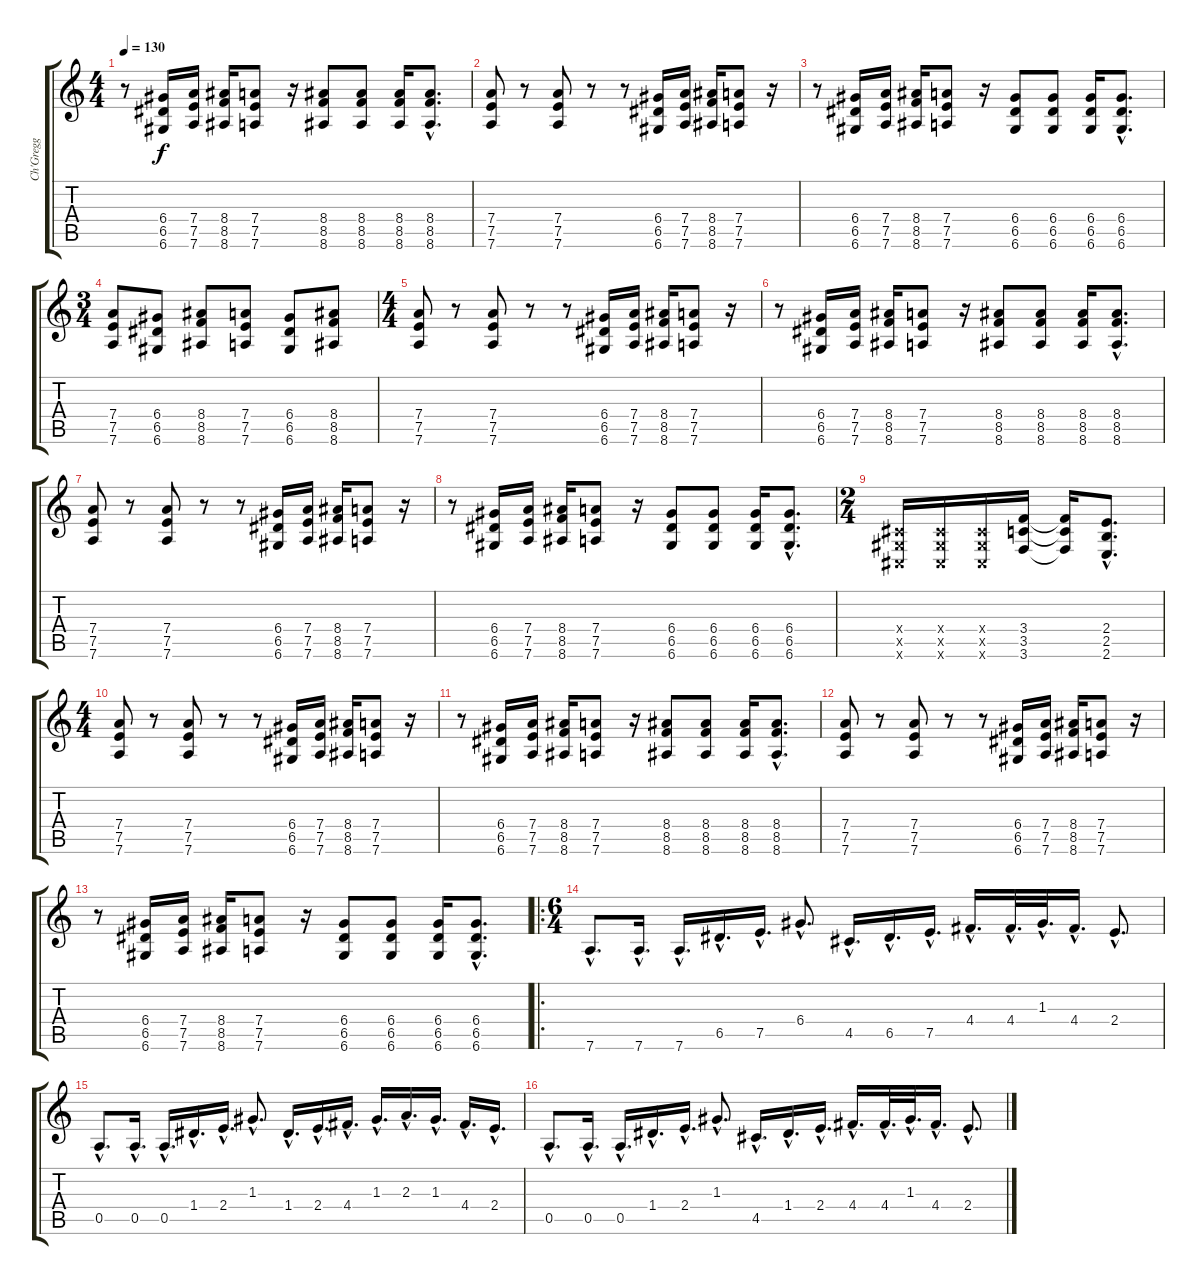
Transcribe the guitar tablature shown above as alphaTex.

\track ("Ch'Gregg" "Ch'Gregg") {instrument distortionguitar}
\staff {score tabs}
\tuning (E4 B3 G3 D3 A2 D2) {hide}
\ts (4 4)
\tempo 130
\clef g2
\ks c
r.8{dy f} (6.4 6.5 6.6).16 (7.4 7.5 7.6).16 (8.4 8.5 8.6).16 (7.4 7.5 7.6).8 r.16 (8.4 8.5 8.6).8 (8.4 8.5 8.6).8 (8.4 8.5 8.6).16 (8.4{hac} 8.5{hac} 8.6{hac}).8{d} |
(7.4 7.5 7.6).8 r.8 (7.4 7.5 7.6).8 r.8 r.8 (6.4 6.5 6.6).16 (7.4 7.5 7.6).16 (8.4 8.5 8.6).16 (7.4 7.5 7.6).8 r.16 |
r.8 (6.4 6.5 6.6).16 (7.4 7.5 7.6).16 (8.4 8.5 8.6).16 (7.4 7.5 7.6).8 r.16 (6.4 6.5 6.6).8 (6.4 6.5 6.6).8 (6.4 6.5 6.6).16 (6.4{hac} 6.5{hac} 6.6{hac}).8{d} |
\ts (3 4)
(7.4 7.5 7.6).8 (6.4 6.5 6.6).8 (8.4 8.5 8.6).8 (7.4 7.5 7.6).8 (6.4 6.5 6.6).8 (8.4 8.5 8.6).8 |
\ts (4 4)
(7.4 7.5 7.6).8 r.8 (7.4 7.5 7.6).8 r.8 r.8 (6.4 6.5 6.6).16 (7.4 7.5 7.6).16 (8.4 8.5 8.6).16 (7.4 7.5 7.6).8 r.16 |
r.8 (6.4 6.5 6.6).16 (7.4 7.5 7.6).16 (8.4 8.5 8.6).16 (7.4 7.5 7.6).8 r.16 (8.4 8.5 8.6).8 (8.4 8.5 8.6).8 (8.4 8.5 8.6).16 (8.4{hac} 8.5{hac} 8.6{hac}).8{d} |
(7.4 7.5 7.6).8 r.8 (7.4 7.5 7.6).8 r.8 r.8 (6.4 6.5 6.6).16 (7.4 7.5 7.6).16 (8.4 8.5 8.6).16 (7.4 7.5 7.6).8 r.16 |
r.8 (6.4 6.5 6.6).16 (7.4 7.5 7.6).16 (8.4 8.5 8.6).16 (7.4 7.5 7.6).8 r.16 (6.4 6.5 6.6).8 (6.4 6.5 6.6).8 (6.4 6.5 6.6).16 (6.4{hac} 6.5{hac} 6.6{hac}).8{d} |
\ts (2 4)
(-1.4{x} -1.5{x} -1.6{x}).16 (-1.4{x} -1.5{x} -1.6{x}).16 (-1.4{x} -1.5{x} -1.6{x}).16 (3.4 3.5 3.6).16 (3.4{t} 3.5{t} 3.6{t}).16 (2.4{hac} 2.5{hac} 2.6{hac}).8{d} |
\ts (4 4)
(7.4 7.5 7.6).8 r.8 (7.4 7.5 7.6).8 r.8 r.8 (6.4 6.5 6.6).16 (7.4 7.5 7.6).16 (8.4 8.5 8.6).16 (7.4 7.5 7.6).8 r.16 |
r.8 (6.4 6.5 6.6).16 (7.4 7.5 7.6).16 (8.4 8.5 8.6).16 (7.4 7.5 7.6).8 r.16 (8.4 8.5 8.6).8 (8.4 8.5 8.6).8 (8.4 8.5 8.6).16 (8.4{hac} 8.5{hac} 8.6{hac}).8{d} |
(7.4 7.5 7.6).8 r.8 (7.4 7.5 7.6).8 r.8 r.8 (6.4 6.5 6.6).16 (7.4 7.5 7.6).16 (8.4 8.5 8.6).16 (7.4 7.5 7.6).8 r.16 |
r.8 (6.4 6.5 6.6).16 (7.4 7.5 7.6).16 (8.4 8.5 8.6).16 (7.4 7.5 7.6).8 r.16 (6.4 6.5 6.6).8 (6.4 6.5 6.6).8 (6.4 6.5 6.6).16 (6.4{hac} 6.5{hac} 6.6{hac}).8{d} |
\ro
\ts (6 4)
7.6{hac}.8{d volume 16} 7.6{hac}.16{d} 7.6{hac}.16{d volume 16} 6.5{hac}.16{d} 7.5{hac}.16{d} 6.4{hac}.8{d} 4.5{hac}.16{d} 6.5{hac}.16{d} 7.5{hac}.16{d} 4.4{hac}.16{d volume 13} 4.4{hac}.32{d} 1.3{hac}.32{d} 4.4{hac}.16{d} 2.4{hac}.8{d} |
0.5{hac}.8{d volume 16} 0.5{hac}.16{d} 0.5{hac}.16{d} 1.4{hac}.16{d} 2.4{hac}.16{d} 1.3{hac}.8{d} 1.4{hac}.16{d} 2.4{hac}.16{d} 4.4{hac}.16{d} 1.3{hac}.16{d} 2.3{hac}.16{d} 1.3{hac}.16{d} 4.4{hac}.16{d} 2.4{hac}.16{d} |
0.5{hac}.8{d} 0.5{hac}.16{d} 0.5{hac}.16{d} 1.4{hac}.16{d} 2.4{hac}.16{d} 1.3{hac}.8{d} 4.5{hac}.16{d} 1.4{hac}.16{d} 2.4{hac}.16{d} 4.4{hac}.16{d} 4.4{hac}.32{d} 1.3{hac}.32{d} 4.4{hac}.16{d} 2.4{hac}.8{d}
